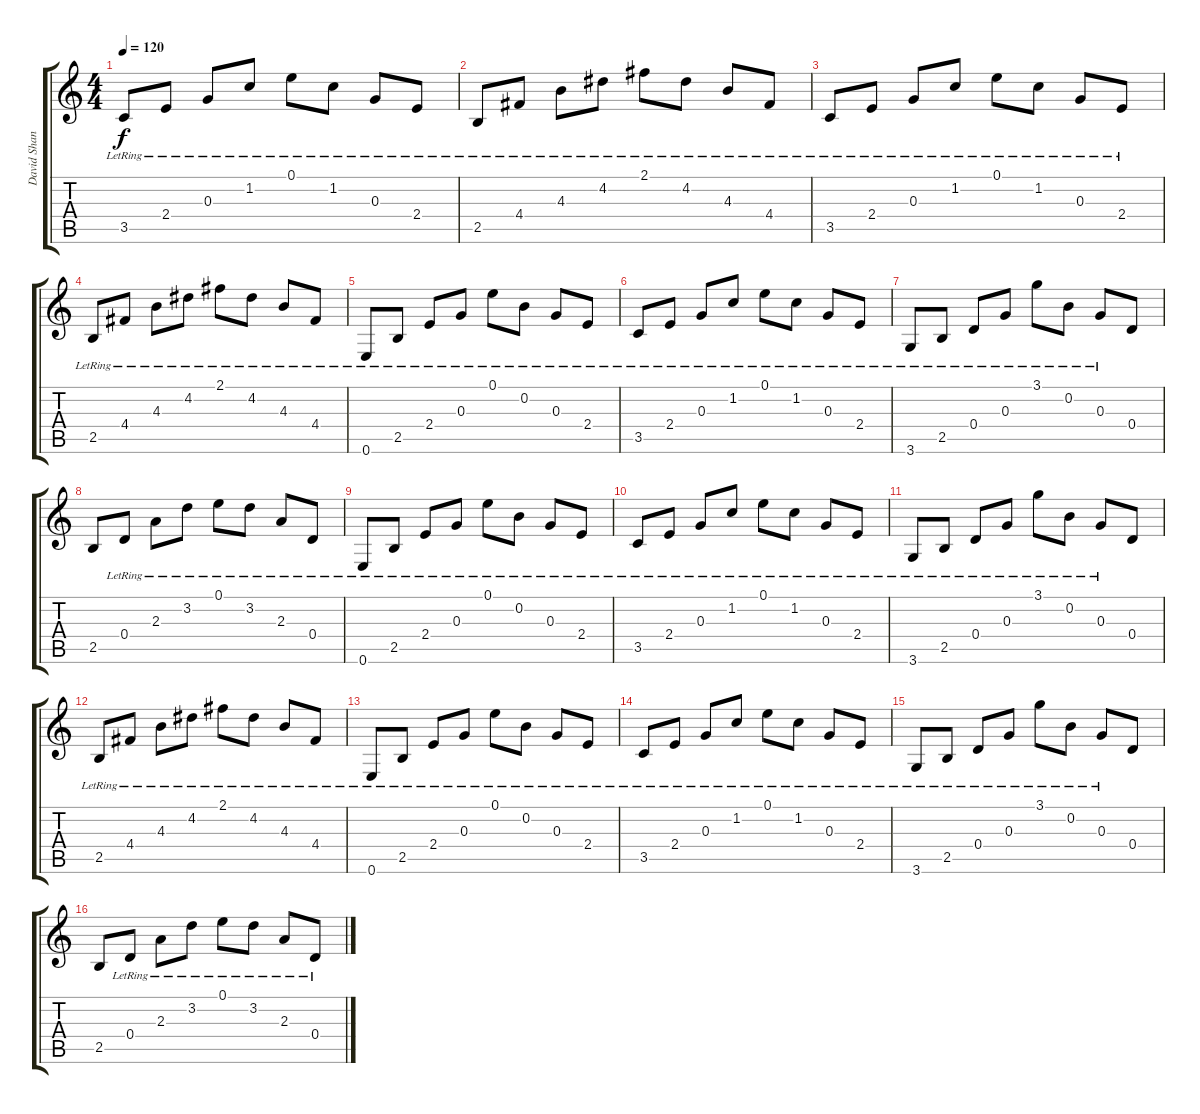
\track ("David Shankle acoustic guitar" "David Shan") {instrument acousticguitarsteel}
\staff {score tabs}
\tuning (E4 B3 G3 D3 A2 E2) {hide}
\ts (4 4)
\tempo 120
\clef g2
\ks c
3.5{lr}.8{dy f} 2.4{lr}.8 0.3{lr}.8 1.2{lr}.8 0.1{lr}.8 1.2{lr}.8 0.3{lr}.8 2.4{lr}.8 |
2.5{lr}.8 4.4{lr}.8 4.3{lr}.8 4.2{lr}.8 2.1{lr}.8 4.2{lr}.8 4.3{lr}.8 4.4{lr}.8 |
3.5{lr}.8 2.4{lr}.8 0.3{lr}.8 1.2{lr}.8 0.1{lr}.8 1.2{lr}.8 0.3{lr}.8 2.4{lr}.8 |
2.5{lr}.8 4.4{lr}.8 4.3{lr}.8 4.2{lr}.8 2.1{lr}.8 4.2{lr}.8 4.3{lr}.8 4.4{lr}.8 |
0.6{lr}.8 2.5{lr}.8 2.4{lr}.8 0.3{lr}.8 0.1{lr}.8 0.2{lr}.8 0.3{lr}.8 2.4{lr}.8 |
3.5{lr}.8 2.4{lr}.8 0.3{lr}.8 1.2{lr}.8 0.1{lr}.8 1.2{lr}.8 0.3{lr}.8 2.4{lr}.8 |
3.6{lr}.8 2.5{lr}.8 0.4{lr}.8 0.3{lr}.8 3.1{lr}.8 0.2{lr}.8 0.3{lr}.8 0.4.8 |
2.5.8 0.4{lr}.8 2.3{lr}.8 3.2{lr}.8 0.1{lr}.8 3.2{lr}.8 2.3{lr}.8 0.4{lr}.8 |
0.6{lr}.8 2.5{lr}.8 2.4{lr}.8 0.3{lr}.8 0.1{lr}.8 0.2{lr}.8 0.3{lr}.8 2.4{lr}.8 |
3.5{lr}.8 2.4{lr}.8 0.3{lr}.8 1.2{lr}.8 0.1{lr}.8 1.2{lr}.8 0.3{lr}.8 2.4{lr}.8 |
3.6{lr}.8 2.5{lr}.8 0.4{lr}.8 0.3{lr}.8 3.1{lr}.8 0.2{lr}.8 0.3{lr}.8 0.4.8 |
2.5{lr}.8 4.4{lr}.8 4.3{lr}.8 4.2{lr}.8 2.1{lr}.8 4.2{lr}.8 4.3{lr}.8 4.4{lr}.8 |
0.6{lr}.8 2.5{lr}.8 2.4{lr}.8 0.3{lr}.8 0.1{lr}.8 0.2{lr}.8 0.3{lr}.8 2.4{lr}.8 |
3.5{lr}.8 2.4{lr}.8 0.3{lr}.8 1.2{lr}.8 0.1{lr}.8 1.2{lr}.8 0.3{lr}.8 2.4{lr}.8 |
3.6{lr}.8 2.5{lr}.8 0.4{lr}.8 0.3{lr}.8 3.1{lr}.8 0.2{lr}.8 0.3{lr}.8 0.4.8 |
2.5.8 0.4{lr}.8 2.3{lr}.8 3.2{lr}.8 0.1{lr}.8 3.2{lr}.8 2.3{lr}.8 0.4{lr}.8
